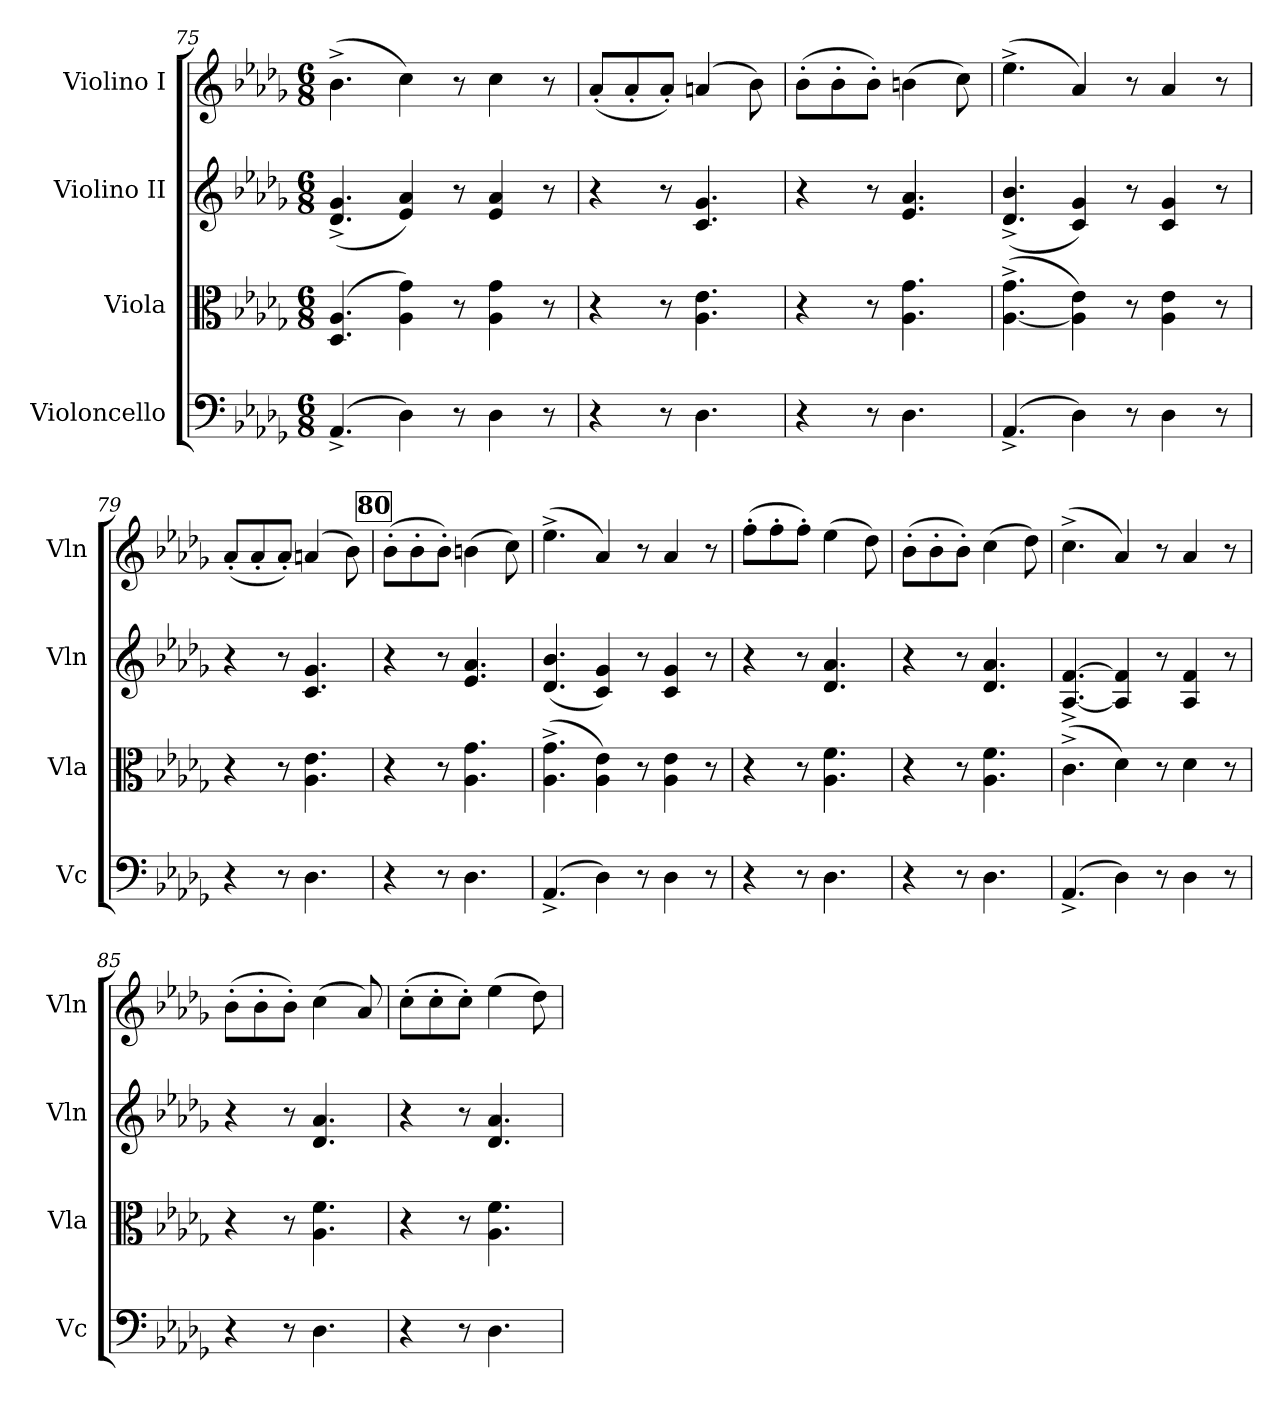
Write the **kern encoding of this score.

**kern	**kern	**kern	**kern
*part4	*part3	*part2	*part1
*staff4	*staff3	*staff2	*staff1
*I"Violoncello	*I"Viola	*I"Violino II	*I"Violino I
*I'Vc	*I'Vla	*I'Vln	*I'Vln
*clefF4	*clefC3	*clefG2	*clefG2
*k[b-e-a-d-g-]	*k[b-e-a-d-g-]	*k[b-e-a-d-g-]	*k[b-e-a-d-g-]
*M6/8	*M6/8	*M6/8	*M6/8
=75	=75	=75	=75
(>4.AA-^/	(>4.D-/ 4.A-/	(<4.d-/^ 4.g-/^	(>4.b-^\
4D-\)	4A-\ 4g-\)	4e-/ 4a-/)	4cc\)
8r	8r	8r	8r
4D-\	4A-\ 4g-\	4e-/ 4a-/	4cc\
8r	8r	8r	8r
=76	=76	=76	=76
4r	4r	4r	(<8a-'/L
.	.	.	8a-'/
8r	8r	8r	8a-'/J)
4.D-\	4.A-\ 4.e-\	4.c/ 4.g-/	(>4an/
.	.	.	8b-\)
=77	=77	=77	=77
4r	4r	4r	(>8b-'\L
.	.	.	8b-'\
8r	8r	8r	8b-'\J)
4.D-\	4.A-\ 4.g-\	4.e-/ 4.a-/	(>4bn\
.	.	.	8cc\)
=78	=78	=78	=78
(>4.AA-^/	(>[4.A-\^ 4.g-\^	(<4.d-/^ 4.b-/^	(>4.ee-^\
4D-\)	4A-\] 4e-\)	4c/ 4g-/)	4a-/)
8r	8r	8r	8r
4D-\	4A-\ 4e-\	4c/ 4g-/	4a-/
8r	8r	8r	8r
!!LO:LB:g=z
=79	=79	=79	=79
4r	4r	4r	(<8a-'/L
.	.	.	8a-'/
8r	8r	8r	8a-'/J)
4.D-\	4.A-\ 4.e-\	4.c/ 4.g-/	(>4an/
.	.	.	8b-\)
!!LO:REH:place=s1:a:B:fs=14:t=80
=80	=80	=80	=80
4r	4r	4r	(>8b-'\L
.	.	.	8b-'\
8r	8r	8r	8b-'\J)
4.D-\	4.A-\ 4.g-\	4.e-/ 4.a-/	(>4bn\
.	.	.	8cc\)
=81	=81	=81	=81
(>4.AA-^/	(>4.A-\^ 4.g-\^	(<4.d-/ 4.b-/	(>4.ee-^\
4D-\)	4A-\ 4e-\)	4c/ 4g-/)	4a-/)
8r	8r	8r	8r
4D-\	4A-\ 4e-\	4c/ 4g-/	4a-/
8r	8r	8r	8r
=82	=82	=82	=82
4r	4r	4r	(>8ff'\L
.	.	.	8ff'\
8r	8r	8r	8ff'\J)
4.D-\	4.A-\ 4.f\	4.d-/ 4.a-/	(>4ee-\
.	.	.	8dd-\)
=83	=83	=83	=83
4r	4r	4r	(>8b-'\L
.	.	.	8b-'\
8r	8r	8r	8b-'\J)
4.D-\	4.A-\ 4.f\	4.d-/ 4.a-/	(>4cc\
.	.	.	8dd-\)
=84	=84	=84	=84
(>4.AA-^/	(>4.c^\	[4.A-/^ [4.f/^	(>4.cc^\
4D-\)	4d-\)	4A-/] 4f/]	4a-/)
8r	8r	8r	8r
4D-\	4d-\	4A-/ 4f/	4a-/
8r	8r	8r	8r
=85	=85	=85	=85
4r	4r	4r	(>8b-'\L
.	.	.	8b-'\
8r	8r	8r	8b-'\J)
4.D-\	4.A-\ 4.f\	4.d-/ 4.a-/	(>4cc\
.	.	.	8a-/)
=86	=86	=86	=86
4r	4r	4r	(>8cc'\L
.	.	.	8cc'\
8r	8r	8r	8cc'\J)
4.D-\	4.A-\ 4.f\	4.d-/ 4.a-/	(>4ee-\
.	.	.	8dd-\)
=	=	=	=
*-	*-	*-	*-
